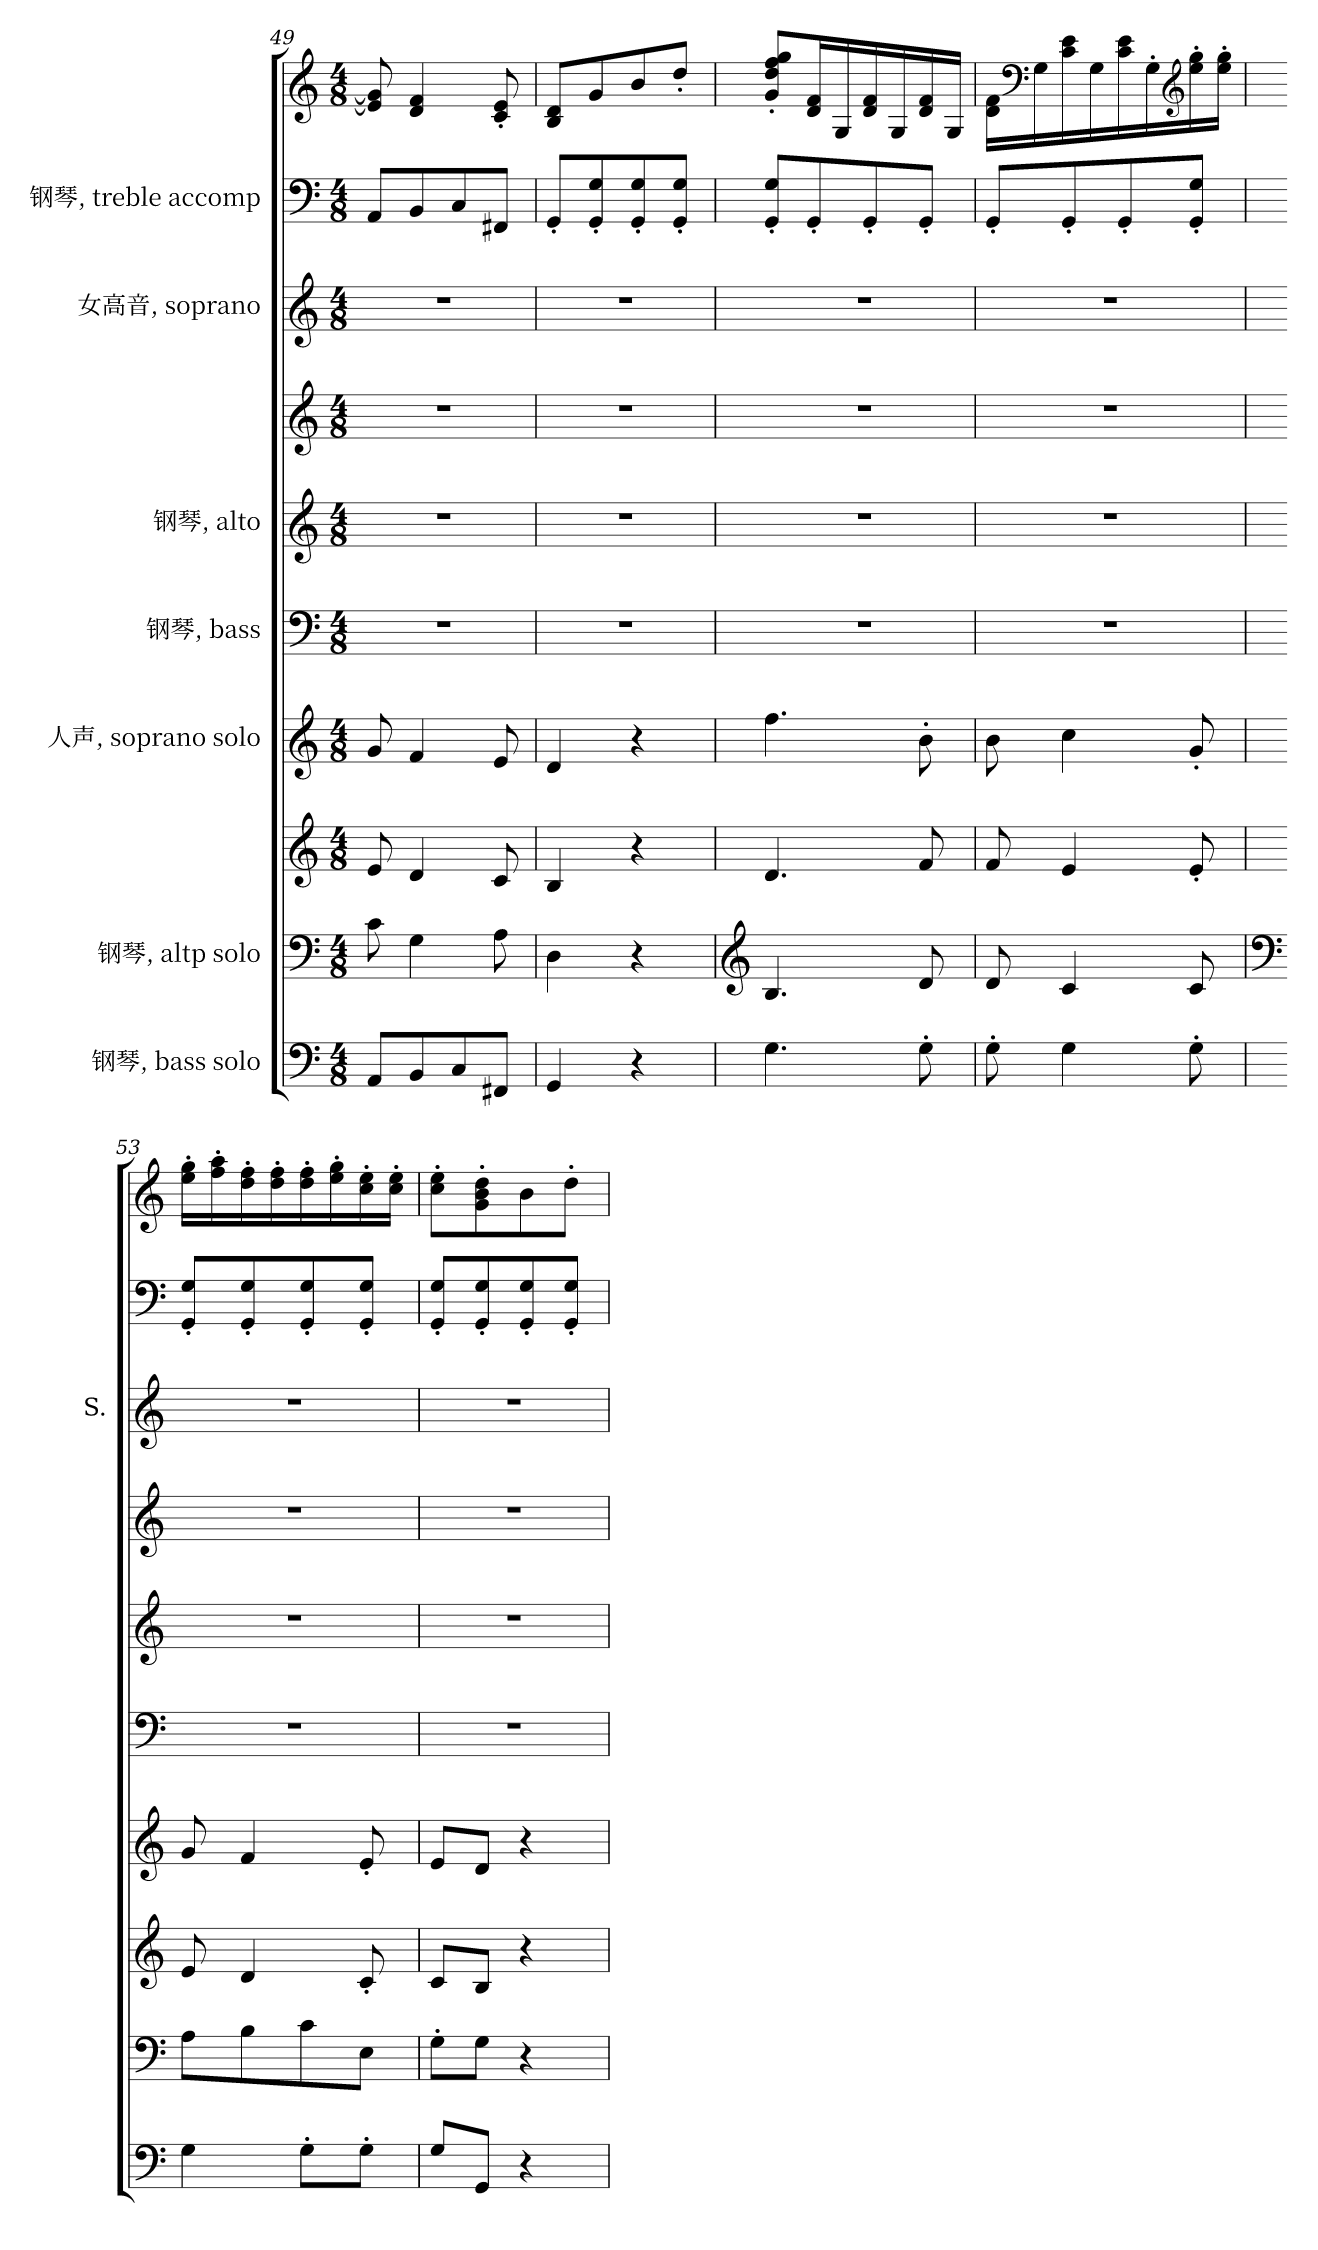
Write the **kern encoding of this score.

**kern	**kern	**kern	**kern	**kern	**kern	**kern	**kern	**kern	**kern
*part7	*part6	*part6	*part5	*part4	*part3	*part3	*part2	*part1	*part1
*staff10	*staff9	*staff8	*staff7	*staff6	*staff5	*staff4	*staff3	*staff2	*staff1
*I"钢琴, bass solo	*I"钢琴, altp solo	*	*I"人声, soprano solo	*I"钢琴, bass	*I"钢琴, alto	*	*I"女高音, soprano	*I"钢琴, treble accomp	*
*	*	*	*	*	*	*	*I'S.	*	*
*clefF4	*clefF4	*clefG2	*clefG2	*clefF4	*clefG2	*clefG2	*clefG2	*clefF4	*clefG2
*k[]	*k[]	*k[]	*k[]	*k[]	*k[]	*k[]	*k[]	*k[]	*k[]
*M4/8	*M4/8	*M4/8	*M4/8	*M4/8	*M4/8	*M4/8	*M4/8	*M4/8	*M4/8
=49	=49	=49	=49	=49	=49	=49	=49	=49	=49
8AA/L	8c\	8e/	8g/	2r	2r	2r	2r	8AA/L	8e/] 8g/]
8BB/	4G\	4d/	4f/	.	.	.	.	8BB/	4d/ 4f/
8C/	.	.	.	.	.	.	.	8C/	.
8FF#X/J	8A\	8c/	8e/	.	.	.	.	8FF#X/J	8c/' 8e/'
=50	=50	=50	=50	=50	=50	=50	=50	=50	=50
4GG/	4D\	4B/	4d/	2r	2r	2r	2r	8GG'/L	8B/ 8d/L
.	.	.	.	.	.	.	.	8GG/' 8G/'	8g/
4r	4r	4r	4r	.	.	.	.	8GG/' 8G/'	8b/
.	.	.	.	.	.	.	.	8GG/' 8G/'J	8dd'/J
!!LO:PB:g=z
=51	=51	=51	=51	=51	=51	=51	=51	=51	=51
*	*clefG2	*	*	*	*	*	*	*	*
4.G\	4.B/	4.d/	4.ff\	2r	2r	2r	2r	8GG/' 8G/'L	8g/' 8dd/' 8ff/' 8gg/'L
.	.	.	.	.	.	.	.	8GG'/	16d/ 16f/L
.	.	.	.	.	.	.	.	.	16G/
.	.	.	.	.	.	.	.	8GG'/	16d/ 16f/
.	.	.	.	.	.	.	.	.	16G/
8G'\	8d/	8f/	8b'\	.	.	.	.	8GG'/J	16d/ 16f/
.	.	.	.	.	.	.	.	.	16G/JJ
=52	=52	=52	=52	=52	=52	=52	=52	=52	=52
8G'\	8d/	8f/	8b\	2r	2r	2r	2r	8GG'/L	16d\ 16f\LL
*	*	*	*	*	*	*	*	*	*clefF4
.	.	.	.	.	.	.	.	.	16G\
4G\	4c/	4e/	4cc\	.	.	.	.	8GG'/	16c\ 16e\
.	.	.	.	.	.	.	.	.	16G\
.	.	.	.	.	.	.	.	8GG'/	16c\ 16e\
.	.	.	.	.	.	.	.	.	16G'\
*	*	*	*	*	*	*	*	*	*clefG2
8G'\	8c/	8e'/	8g'/	.	.	.	.	8GG/' 8G/'J	16ee\' 16gg\'
.	.	.	.	.	.	.	.	.	16ee\' 16gg\'JJ
=53	=53	=53	=53	=53	=53	=53	=53	=53	=53
*	*clefF4	*	*	*	*	*	*	*	*
4G\	8A\L	8e/	8g/	2r	2r	2r	2r	8GG/' 8G/'L	16ee\' 16gg\'LL
.	.	.	.	.	.	.	.	.	16ff\' 16aa\'
.	8B\	4d/	4f/	.	.	.	.	8GG/' 8G/'	16dd\' 16ff\'
.	.	.	.	.	.	.	.	.	16dd\' 16ff\'
8G'\L	8c\	.	.	.	.	.	.	8GG/' 8G/'	16dd\' 16ff\'
.	.	.	.	.	.	.	.	.	16ee\' 16gg\'
8G'\J	8E\J	8c'/	8e'/	.	.	.	.	8GG/' 8G/'J	16cc\' 16ee\'
.	.	.	.	.	.	.	.	.	16cc\' 16ee\'JJ
=54	=54	=54	=54	=54	=54	=54	=54	=54	=54
8G/L	8G'\L	8c/L	8e/L	2r	2r	2r	2r	8GG/' 8G/'L	8cc\' 8ee\'L
8GG/J	8G\J	8B/J	8d/J	.	.	.	.	8GG/' 8G/'	8g\' 8b\' 8dd\'
4r	4r	4r	4r	.	.	.	.	8GG/' 8G/'	8b\
.	.	.	.	.	.	.	.	8GG/' 8G/'J	8dd'\J
=	=	=	=	=	=	=	=	=	=
*-	*-	*-	*-	*-	*-	*-	*-	*-	*-
